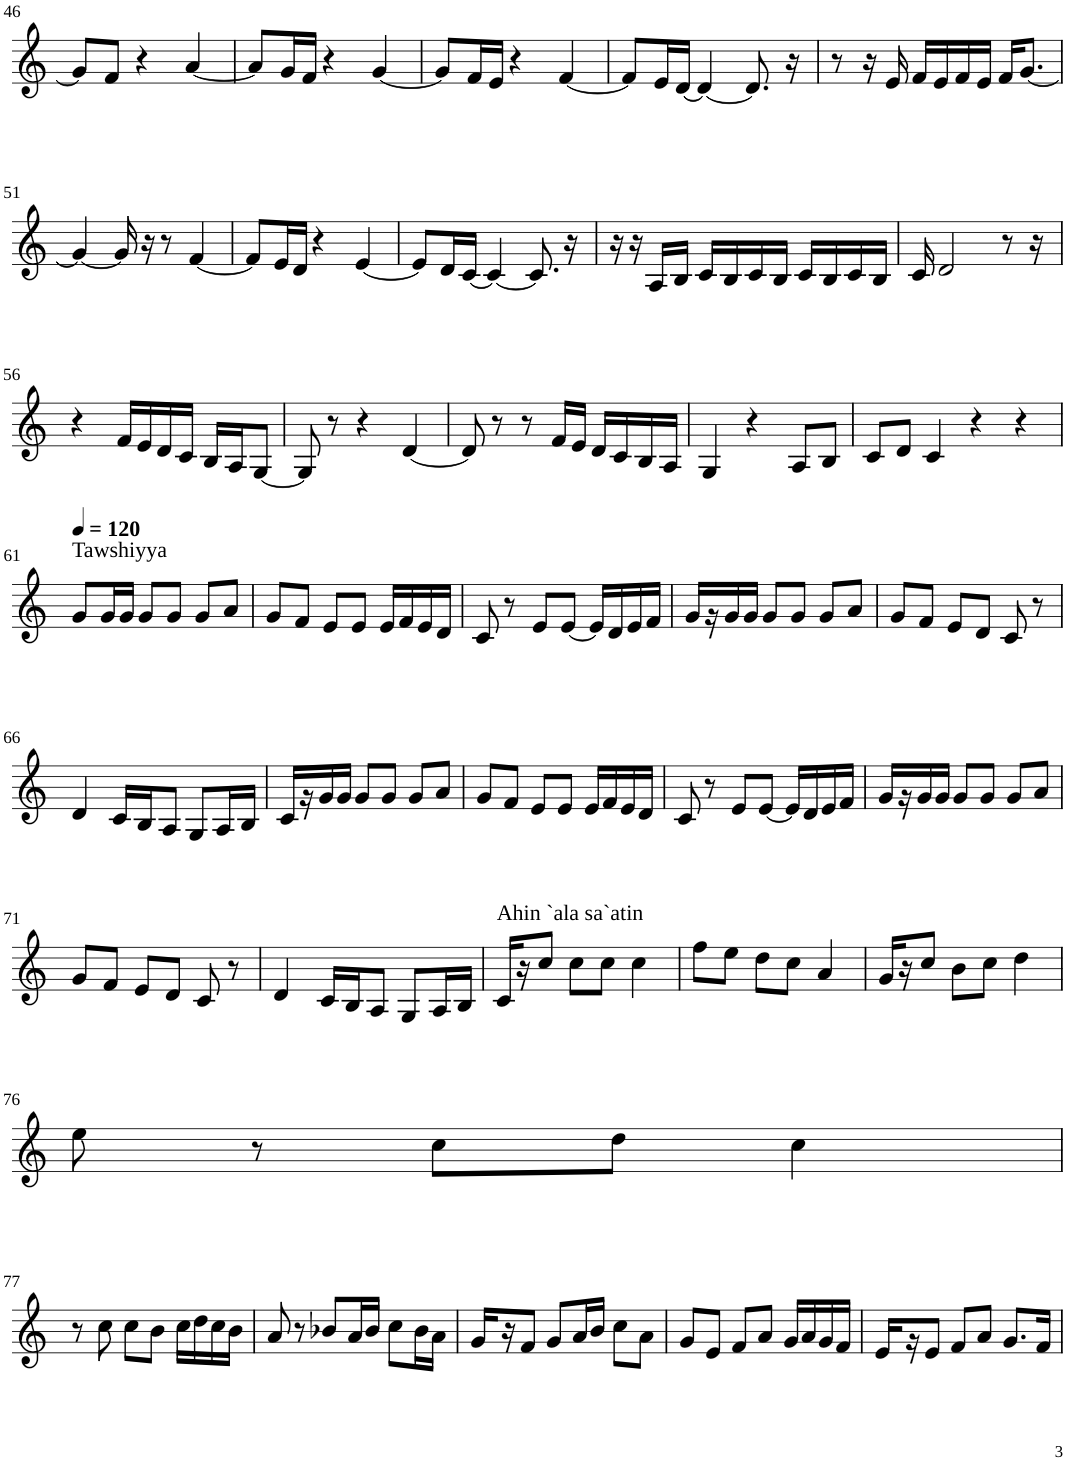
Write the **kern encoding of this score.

**kern
*part1
*staff1
*I"Violin
!!LO:PB:g=z
*clefG2
*k[]
*M3/4
=46
8g/L]
8f/J
4r
[4a/
=47
8a/L]
16g/L
16f/JJ
4r
[4g/
=48
8g/L]
16f/L
16e/JJ
4r
[4f/
=49
8f/L]
16e/L
[16d/JJ
4d/_
8.d/]
16r
=50
8r
16r
16e/
16f/LL
16e/
16f/
16e/JJ
16f/KL
[8.g/J
!!LO:LB:g=z
=51
4g/_
16g/]
16r
8r
[4f/
=52
8f/L]
16e/L
16d/JJ
4r
[4e/
=53
8e/L]
16d/L
[16c/JJ
4c/_
8.c/]
16r
=54
16r
16r
16A/LL
16B/JJ
16c/LL
16B/
16c/
16B/JJ
16c/LL
16B/
16c/
16B/JJ
=55
16c/
2d/
8r
16r
!!LO:LB:g=z
=56
4r
16f/LL
16e/
16d/
16c/JJ
16B/LL
16A/J
[8G/J
=57
8G/]
8r
4r
[4d/
=58
8d/]
8r
8r
16f/LL
16e/JJ
16d/LL
16c/
16B/
16A/JJ
=59
4G/
4r
8A/L
8B/J
=60
8c/L
8d/J
4c/
4r
4r
!!LO:LB:g=z
=61
*MM120
!LO:TX:a:t=Tawshiyya
8g/L
16g/L
16g/JJ
8g/L
8g/J
8g/L
8a/J
=62
8g/L
8f/J
8e/L
8e/J
16e/LL
16f/
16e/
16d/JJ
=63
8c/
8r
8e/L
[8e/J
16e/LL]
16d/
16e/
16f/JJ
=64
16g/LL
16r
16g/
16g/JJ
8g/L
8g/J
8g/L
8a/J
=65
8g/L
8f/J
8e/L
8d/J
8c/
8r
!!LO:LB:g=z
=66
4d/
16c/LL
16B/J
8A/J
8G/L
16A/L
16B/JJ
=67
16c/LL
16r
16g/
16g/JJ
8g/L
8g/J
8g/L
8a/J
=68
8g/L
8f/J
8e/L
8e/J
16e/LL
16f/
16e/
16d/JJ
=69
8c/
8r
8e/L
[8e/J
16e/LL]
16d/
16e/
16f/JJ
=70
16g/LL
16r
16g/
16g/JJ
8g/L
8g/J
8g/L
8a/J
!!LO:LB:g=z
=71
8g/L
8f/J
8e/L
8d/J
8c/
8r
=72
4d/
16c/LL
16B/J
8A/J
8G/L
16A/L
16B/JJ
=73
!LO:TX:a:t=Ahin `ala sa`atin
16c/LL
16r
8cc/J
8cc\L
8cc\J
4cc\
=74
8ff\L
8ee\J
8dd\L
8cc\J
4a/
=75
16g/LL
16r
8cc/J
8b\L
8cc\J
4dd\
!!LO:LB:g=z
=76
8ee\
8r
8cc\L
8dd\J
4cc\
!!LO:LB:g=z
=77
8r
8cc\
8cc\L
8b\J
16cc\LL
16dd\
16cc\
16b\JJ
=78
8a/
8r
8b-X/L
16a/L
16b-/JJ
8cc\L
16b-\L
16a\JJ
=79
16g/LL
16r
8f/J
8g/L
16a/L
16b/JJ
8cc\L
8a\J
=80
8g/L
8e/J
8f/L
8a/J
16g/LL
16a/
16g/
16f/JJ
=81
16e/LL
16r
8e/J
8f/L
8a/J
8.g/L
16f/Jk
=
*-
